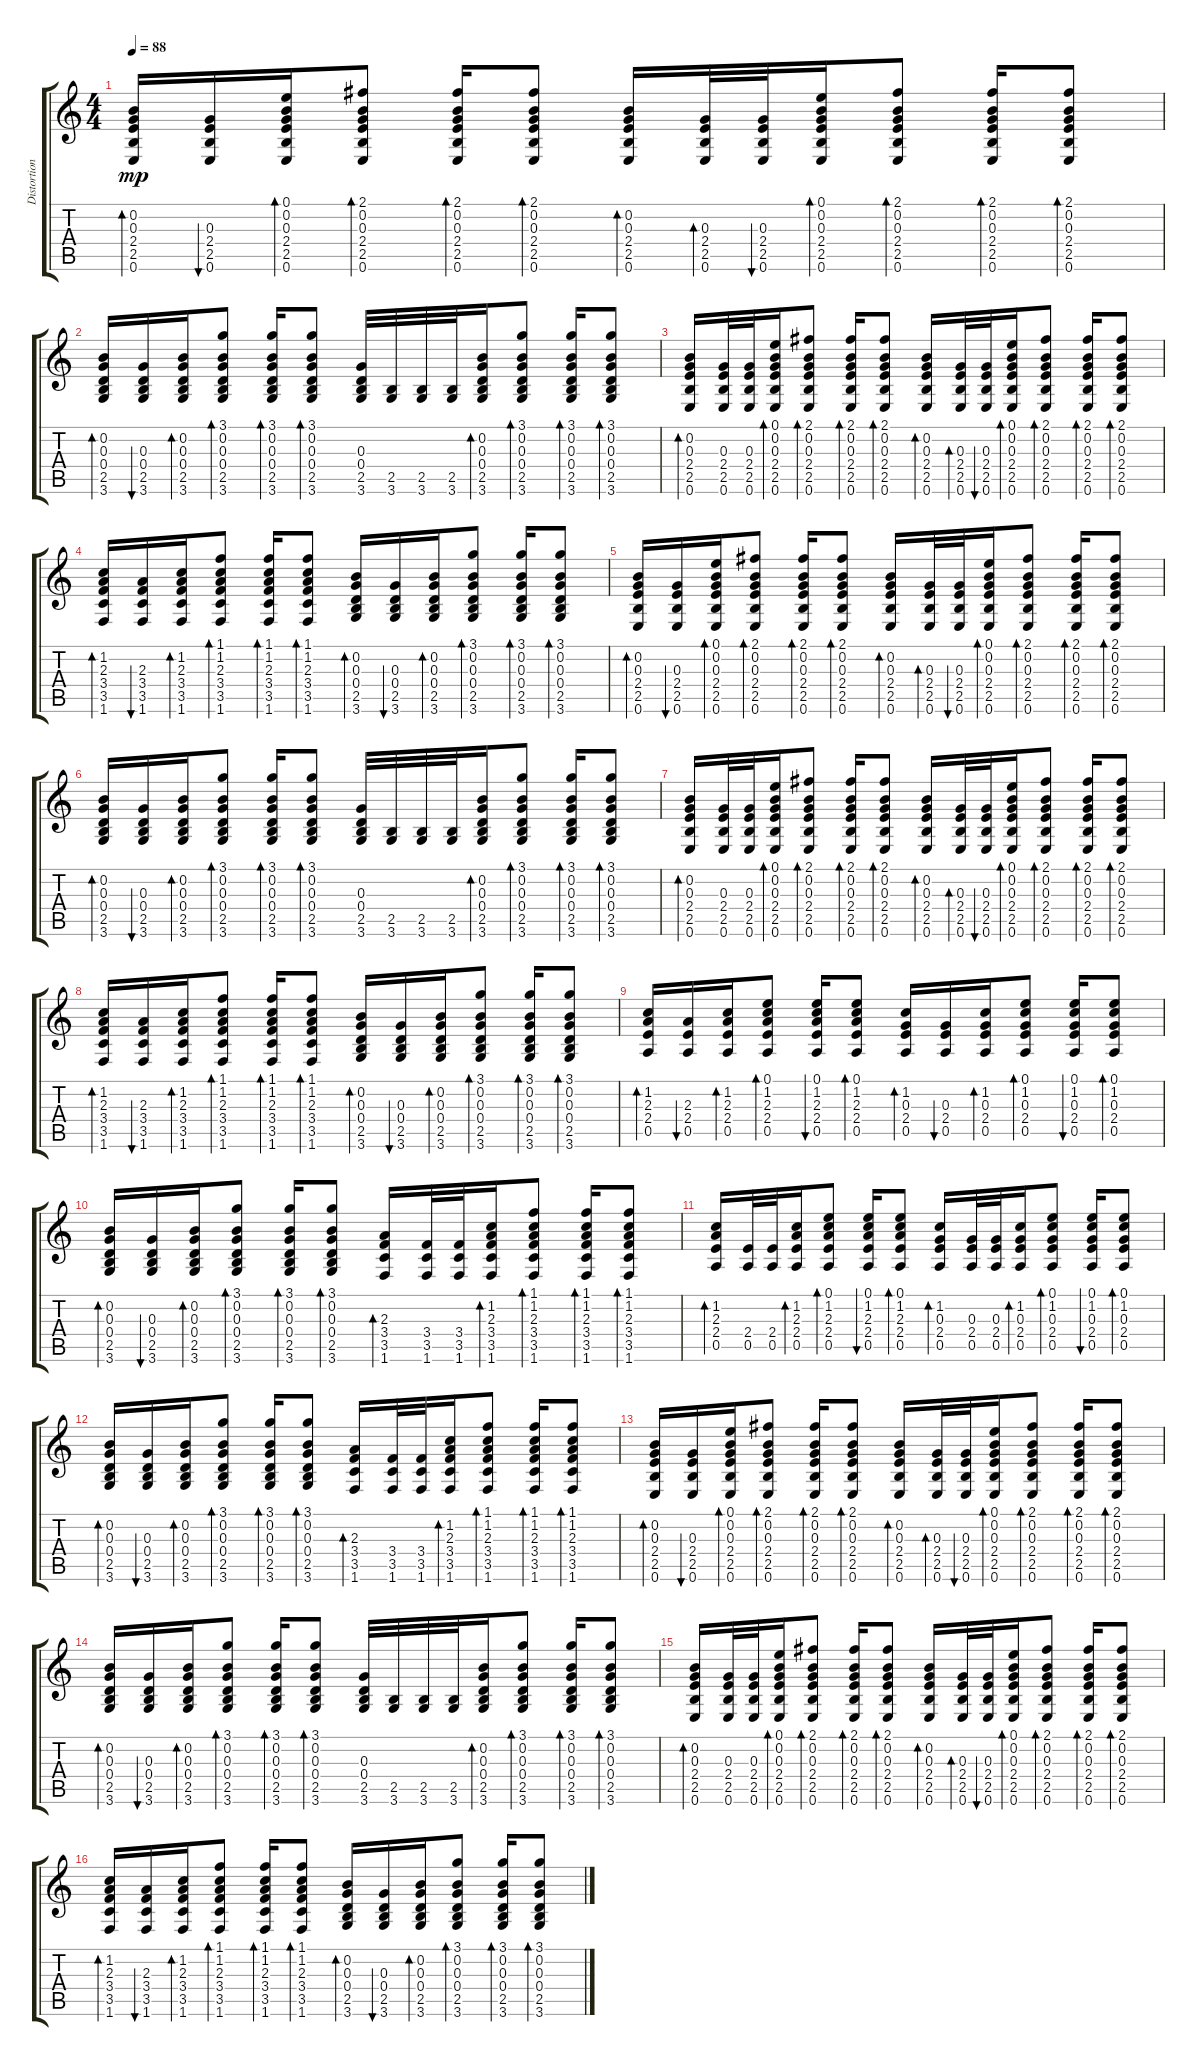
\track ("Distortion" "Distortion") {instrument distortionguitar}
\staff {score tabs}
\tuning (E4 B3 G3 D3 A2 E2) {hide}
\ts (4 4)
\tempo 88
\clef g2
\ks c
(0.2 0.3 2.4 2.5 0.6).16{bd 60 dy mp volume 9 balance 14 instrument acousticguitarsteel} (0.3 2.4 2.5 0.6).16{bu 60} (0.1 0.2 0.3 2.4 2.5 0.6).16{bd 60} (2.1 0.2 0.3 2.4 2.5 0.6).8{bd 60} (2.1 0.2 0.3 2.4 2.5 0.6).16{bd 60} (2.1 0.2 0.3 2.4 2.5 0.6).8{bd 60} (0.2 0.3 2.4 2.5 0.6).16{bd 60} (0.3 2.4 2.5 0.6).32{bd 60} (0.3 2.4 2.5 0.6).32{bu 60} (0.1 0.2 0.3 2.4 2.5 0.6).16{bd 60} (2.1 0.2 0.3 2.4 2.5 0.6).8{bd 60} (2.1 0.2 0.3 2.4 2.5 0.6).16{bd 60} (2.1 0.2 0.3 2.4 2.5 0.6).8{bd 60} |
(0.2 0.3 0.4 2.5 3.6).16{bd 60} (0.3 0.4 2.5 3.6).16{bu 60} (0.2 0.3 0.4 2.5 3.6).16{bd 60} (3.1 0.2 0.3 0.4 2.5 3.6).8{bd 60} (3.1 0.2 0.3 0.4 2.5 3.6).16{bd 60} (3.1 0.2 0.3 0.4 2.5 3.6).8{bd 60} (0.3 0.4 2.5 3.6).32 (2.5 3.6).32 (2.5 3.6).32 (2.5 3.6).32 (0.2 0.3 0.4 2.5 3.6).16{bd 60} (3.1 0.2 0.3 0.4 2.5 3.6).8{bd 60} (3.1 0.2 0.3 0.4 2.5 3.6).16{bd 60} (3.1 0.2 0.3 0.4 2.5 3.6).8{bd 60} |
(0.2 0.3 2.4 2.5 0.6).16{bd 60} (0.3 2.4 2.5 0.6).32 (0.3 2.4 2.5 0.6).32 (0.1 0.2 0.3 2.4 2.5 0.6).16{bd 60} (2.1 0.2 0.3 2.4 2.5 0.6).8{bd 60} (2.1 0.2 0.3 2.4 2.5 0.6).16{bd 60} (2.1 0.2 0.3 2.4 2.5 0.6).8{bd 60} (0.2 0.3 2.4 2.5 0.6).16{bd 60} (0.3 2.4 2.5 0.6).32{bd 60} (0.3 2.4 2.5 0.6).32{bu 60} (0.1 0.2 0.3 2.4 2.5 0.6).16{bd 60} (2.1 0.2 0.3 2.4 2.5 0.6).8{bd 60} (2.1 0.2 0.3 2.4 2.5 0.6).16{bd 60} (2.1 0.2 0.3 2.4 2.5 0.6).8{bd 60} |
(1.2 2.3 3.4 3.5 1.6).16{bd 60} (2.3 3.4 3.5 1.6).16{bu 60} (1.2 2.3 3.4 3.5 1.6).16{bd 60} (1.1 1.2 2.3 3.4 3.5 1.6).8{bd 60} (1.1 1.2 2.3 3.4 3.5 1.6).16{bd 60} (1.1 1.2 2.3 3.4 3.5 1.6).8{bd 60} (0.2 0.3 0.4 2.5 3.6).16{bd 60} (0.3 0.4 2.5 3.6).16{bu 60} (0.2 0.3 0.4 2.5 3.6).16{bd 60} (3.1 0.2 0.3 0.4 2.5 3.6).8{bd 60} (3.1 0.2 0.3 0.4 2.5 3.6).16{bd 60} (3.1 0.2 0.3 0.4 2.5 3.6).8{bd 60} |
(0.2 0.3 2.4 2.5 0.6).16{bd 60} (0.3 2.4 2.5 0.6).16{bu 60} (0.1 0.2 0.3 2.4 2.5 0.6).16{bd 60} (2.1 0.2 0.3 2.4 2.5 0.6).8{bd 60} (2.1 0.2 0.3 2.4 2.5 0.6).16{bd 60} (2.1 0.2 0.3 2.4 2.5 0.6).8{bd 60} (0.2 0.3 2.4 2.5 0.6).16{bd 60} (0.3 2.4 2.5 0.6).32{bd 60} (0.3 2.4 2.5 0.6).32{bu 60} (0.1 0.2 0.3 2.4 2.5 0.6).16{bd 60} (2.1 0.2 0.3 2.4 2.5 0.6).8{bd 60} (2.1 0.2 0.3 2.4 2.5 0.6).16{bd 60} (2.1 0.2 0.3 2.4 2.5 0.6).8{bd 60} |
(0.2 0.3 0.4 2.5 3.6).16{bd 60} (0.3 0.4 2.5 3.6).16{bu 60} (0.2 0.3 0.4 2.5 3.6).16{bd 60} (3.1 0.2 0.3 0.4 2.5 3.6).8{bd 60} (3.1 0.2 0.3 0.4 2.5 3.6).16{bd 60} (3.1 0.2 0.3 0.4 2.5 3.6).8{bd 60} (0.3 0.4 2.5 3.6).32 (2.5 3.6).32 (2.5 3.6).32 (2.5 3.6).32 (0.2 0.3 0.4 2.5 3.6).16{bd 60} (3.1 0.2 0.3 0.4 2.5 3.6).8{bd 60} (3.1 0.2 0.3 0.4 2.5 3.6).16{bd 60} (3.1 0.2 0.3 0.4 2.5 3.6).8{bd 60} |
(0.2 0.3 2.4 2.5 0.6).16{bd 60} (0.3 2.4 2.5 0.6).32 (0.3 2.4 2.5 0.6).32 (0.1 0.2 0.3 2.4 2.5 0.6).16{bd 60} (2.1 0.2 0.3 2.4 2.5 0.6).8{bd 60} (2.1 0.2 0.3 2.4 2.5 0.6).16{bd 60} (2.1 0.2 0.3 2.4 2.5 0.6).8{bd 60} (0.2 0.3 2.4 2.5 0.6).16{bd 60} (0.3 2.4 2.5 0.6).32{bd 60} (0.3 2.4 2.5 0.6).32{bu 60} (0.1 0.2 0.3 2.4 2.5 0.6).16{bd 60} (2.1 0.2 0.3 2.4 2.5 0.6).8{bd 60} (2.1 0.2 0.3 2.4 2.5 0.6).16{bd 60} (2.1 0.2 0.3 2.4 2.5 0.6).8{bd 60} |
(1.2 2.3 3.4 3.5 1.6).16{bd 60} (2.3 3.4 3.5 1.6).16{bu 60} (1.2 2.3 3.4 3.5 1.6).16{bd 60} (1.1 1.2 2.3 3.4 3.5 1.6).8{bd 60} (1.1 1.2 2.3 3.4 3.5 1.6).16{bd 60} (1.1 1.2 2.3 3.4 3.5 1.6).8{bd 60} (0.2 0.3 0.4 2.5 3.6).16{bd 60} (0.3 0.4 2.5 3.6).16{bu 60} (0.2 0.3 0.4 2.5 3.6).16{bd 60} (3.1 0.2 0.3 0.4 2.5 3.6).8{bd 60} (3.1 0.2 0.3 0.4 2.5 3.6).16{bd 60} (3.1 0.2 0.3 0.4 2.5 3.6).8{bd 60} |
(1.2 2.3 2.4 0.5).16{bd 60} (2.3 2.4 0.5).16{bu 60} (1.2 2.3 2.4 0.5).16{bd 60} (0.1 1.2 2.3 2.4 0.5).8{bd 60} (0.1 1.2 2.3 2.4 0.5).16{bu 60} (0.1 1.2 2.3 2.4 0.5).8{bd 60} (1.2 0.3 2.4 0.5).16{bd 60} (0.3 2.4 0.5).16{bu 60} (1.2 0.3 2.4 0.5).16{bd 60} (0.1 1.2 0.3 2.4 0.5).8{bd 60} (0.1 1.2 0.3 2.4 0.5).16{bu 60} (0.1 1.2 0.3 2.4 0.5).8{bd 60} |
(0.2 0.3 0.4 2.5 3.6).16{bd 60} (0.3 0.4 2.5 3.6).16{bu 60} (0.2 0.3 0.4 2.5 3.6).16{bd 60} (3.1 0.2 0.3 0.4 2.5 3.6).8{bd 60} (3.1 0.2 0.3 0.4 2.5 3.6).16{bd 60} (3.1 0.2 0.3 0.4 2.5 3.6).8{bd 60} (2.3 3.4 3.5 1.6).16{bd 60} (3.4 3.5 1.6).32 (3.4 3.5 1.6).32 (1.2 2.3 3.4 3.5 1.6).16{bd 60} (1.1 1.2 2.3 3.4 3.5 1.6).8{bd 60} (1.1 1.2 2.3 3.4 3.5 1.6).16{bd 60} (1.1 1.2 2.3 3.4 3.5 1.6).8{bd 60} |
(1.2 2.3 2.4 0.5).16{bd 60} (2.4 0.5).32 (2.4 0.5).32 (1.2 2.3 2.4 0.5).16{bd 60} (0.1 1.2 2.3 2.4 0.5).8{bd 60} (0.1 1.2 2.3 2.4 0.5).16{bu 60} (0.1 1.2 2.3 2.4 0.5).8{bd 60} (1.2 0.3 2.4 0.5).16{bd 60} (0.3 2.4 0.5).32 (0.3 2.4 0.5).32 (1.2 0.3 2.4 0.5).16{bd 60} (0.1 1.2 0.3 2.4 0.5).8{bd 60} (0.1 1.2 0.3 2.4 0.5).16{bu 60} (0.1 1.2 0.3 2.4 0.5).8{bd 60} |
(0.2 0.3 0.4 2.5 3.6).16{bd 60} (0.3 0.4 2.5 3.6).16{bu 60} (0.2 0.3 0.4 2.5 3.6).16{bd 60} (3.1 0.2 0.3 0.4 2.5 3.6).8{bd 60} (3.1 0.2 0.3 0.4 2.5 3.6).16{bd 60} (3.1 0.2 0.3 0.4 2.5 3.6).8{bd 60} (2.3 3.4 3.5 1.6).16{bd 60} (3.4 3.5 1.6).32 (3.4 3.5 1.6).32 (1.2 2.3 3.4 3.5 1.6).16{bd 60} (1.1 1.2 2.3 3.4 3.5 1.6).8{bd 60} (1.1 1.2 2.3 3.4 3.5 1.6).16{bd 60} (1.1 1.2 2.3 3.4 3.5 1.6).8{bd 60} |
(0.2 0.3 2.4 2.5 0.6).16{bd 60 volume 10 balance 14 instrument acousticguitarsteel} (0.3 2.4 2.5 0.6).16{bu 60} (0.1 0.2 0.3 2.4 2.5 0.6).16{bd 60} (2.1 0.2 0.3 2.4 2.5 0.6).8{bd 60} (2.1 0.2 0.3 2.4 2.5 0.6).16{bd 60} (2.1 0.2 0.3 2.4 2.5 0.6).8{bd 60} (0.2 0.3 2.4 2.5 0.6).16{bd 60} (0.3 2.4 2.5 0.6).32{bd 60} (0.3 2.4 2.5 0.6).32{bu 60} (0.1 0.2 0.3 2.4 2.5 0.6).16{bd 60} (2.1 0.2 0.3 2.4 2.5 0.6).8{bd 60} (2.1 0.2 0.3 2.4 2.5 0.6).16{bd 60} (2.1 0.2 0.3 2.4 2.5 0.6).8{bd 60} |
(0.2 0.3 0.4 2.5 3.6).16{bd 60} (0.3 0.4 2.5 3.6).16{bu 60} (0.2 0.3 0.4 2.5 3.6).16{bd 60} (3.1 0.2 0.3 0.4 2.5 3.6).8{bd 60} (3.1 0.2 0.3 0.4 2.5 3.6).16{bd 60} (3.1 0.2 0.3 0.4 2.5 3.6).8{bd 60} (0.3 0.4 2.5 3.6).32 (2.5 3.6).32 (2.5 3.6).32 (2.5 3.6).32 (0.2 0.3 0.4 2.5 3.6).16{bd 60} (3.1 0.2 0.3 0.4 2.5 3.6).8{bd 60} (3.1 0.2 0.3 0.4 2.5 3.6).16{bd 60} (3.1 0.2 0.3 0.4 2.5 3.6).8{bd 60} |
(0.2 0.3 2.4 2.5 0.6).16{bd 60} (0.3 2.4 2.5 0.6).32 (0.3 2.4 2.5 0.6).32 (0.1 0.2 0.3 2.4 2.5 0.6).16{bd 60} (2.1 0.2 0.3 2.4 2.5 0.6).8{bd 60} (2.1 0.2 0.3 2.4 2.5 0.6).16{bd 60} (2.1 0.2 0.3 2.4 2.5 0.6).8{bd 60} (0.2 0.3 2.4 2.5 0.6).16{bd 60} (0.3 2.4 2.5 0.6).32{bd 60} (0.3 2.4 2.5 0.6).32{bu 60} (0.1 0.2 0.3 2.4 2.5 0.6).16{bd 60} (2.1 0.2 0.3 2.4 2.5 0.6).8{bd 60} (2.1 0.2 0.3 2.4 2.5 0.6).16{bd 60} (2.1 0.2 0.3 2.4 2.5 0.6).8{bd 60} |
(1.2 2.3 3.4 3.5 1.6).16{bd 60} (2.3 3.4 3.5 1.6).16{bu 60} (1.2 2.3 3.4 3.5 1.6).16{bd 60} (1.1 1.2 2.3 3.4 3.5 1.6).8{bd 60} (1.1 1.2 2.3 3.4 3.5 1.6).16{bd 60} (1.1 1.2 2.3 3.4 3.5 1.6).8{bd 60} (0.2 0.3 0.4 2.5 3.6).16{bd 60} (0.3 0.4 2.5 3.6).16{bu 60} (0.2 0.3 0.4 2.5 3.6).16{bd 60} (3.1 0.2 0.3 0.4 2.5 3.6).8{bd 60} (3.1 0.2 0.3 0.4 2.5 3.6).16{bd 60} (3.1 0.2 0.3 0.4 2.5 3.6).8{bd 60}
